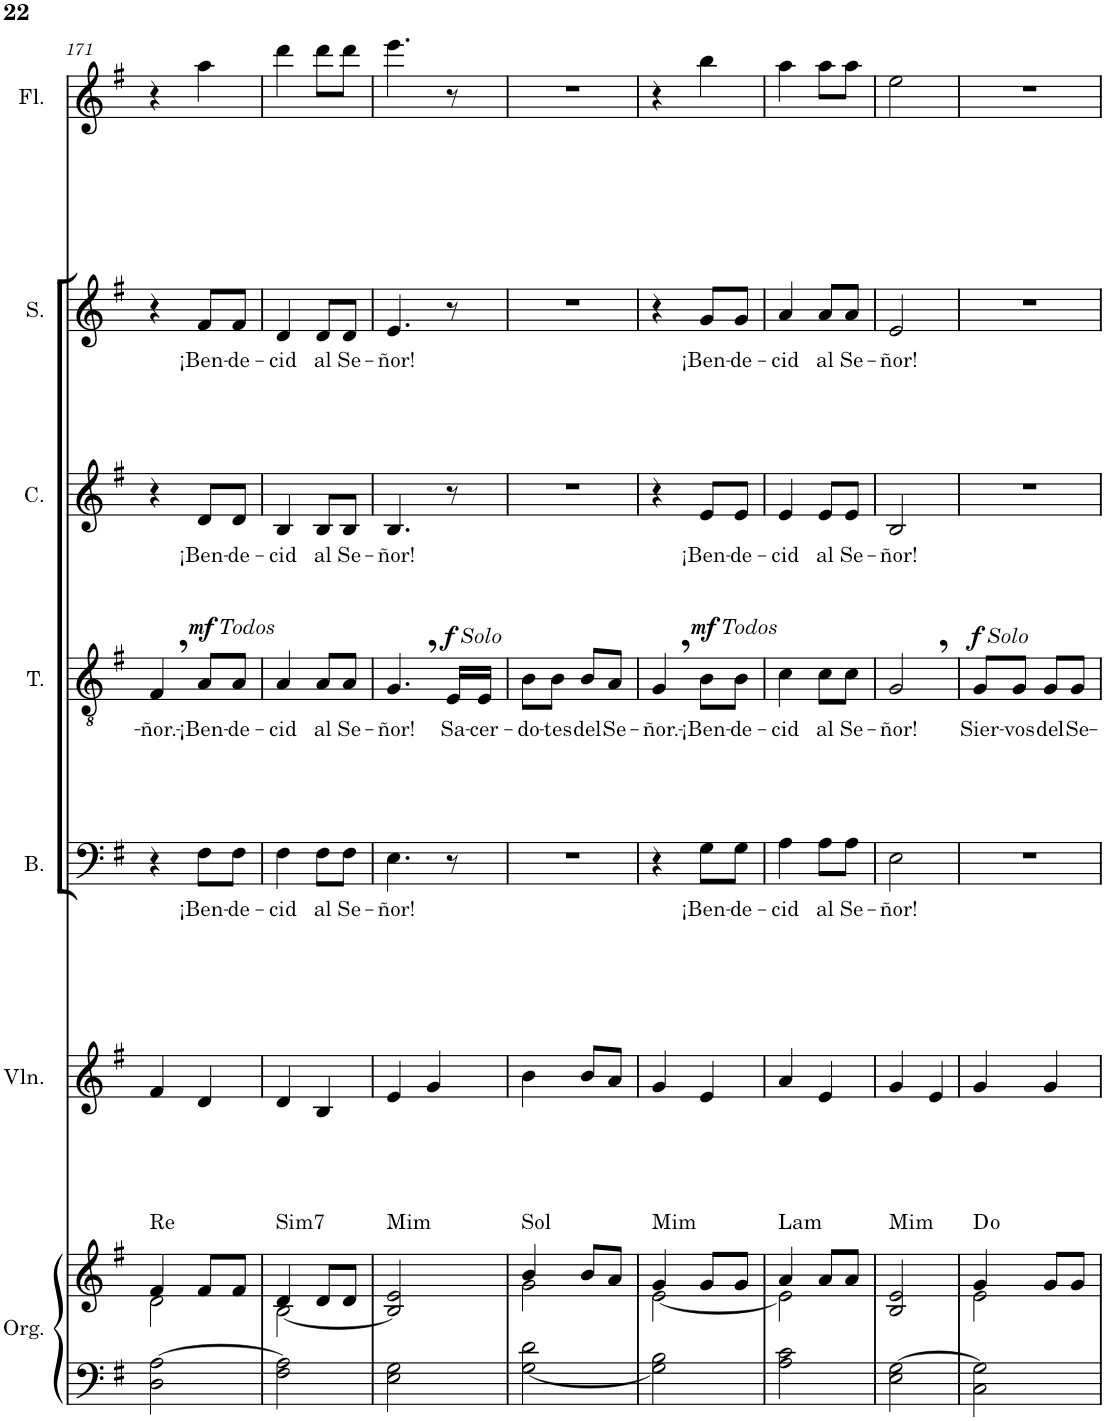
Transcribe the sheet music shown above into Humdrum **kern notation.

**kern	**kern	**harte	**kern	**kern	**text	**kern	**text	**dynam	**kern	**text	**kern	**text	**kern
*part7	*part7	*part7	*part6	*part5	*part5	*part4	*part4	*part4	*part3	*part3	*part2	*part2	*part1
*staff8	*staff7	*	*staff6	*staff5	*staff5	*staff4	*staff4	*staff4	*staff3	*staff3	*staff2	*staff2	*staff1
*I"Órgano	*	*	*I"Violín	*I"Bajo	*	*I"Tenor	*	*	*I"Contralto	*	*I"Soprano	*	*I"Flauta
*	*	*	*I'Vln.	*I'B.	*	*I'T.	*	*	*I'C.	*	*I'S.	*	*I'Fl.
!!LO:PB:g=z
*clefF4	*clefG2	*	*clefG2	*clefF4	*	*clefGv2	*	*	*clefG2	*	*clefG2	*	*clefG2
*k[f#]	*k[f#]	*	*k[f#]	*k[f#]	*	*k[f#]	*	*	*k[f#]	*	*k[f#]	*	*k[f#]
*M2/4	*M2/4	*	*M2/4	*M2/4	*	*M2/4	*	*	*M2/4	*	*M2/4	*	*M2/4
=171	=171	=171	=171	=171	=171	=171	=171	=171	=171	=171	=171	=171	=171
*	*^	*	*	*	*	*	*	*	*	*	*	*	*
!	!	!	!LO:H:kt=Re	!	!	!	!	!LO:LY:b	!	!	!	!	!	!
2D\ [2A\	4f#/	2d\	N	4f#/	4r	.	4F#,/	-ñor.-	.	4r	.	4r	.	4r
!	!	!	!	!	!	!	!LO:TX:a:i:t=Todos	!	!	!	!	!	!	!
!	!	!	!	!	!	!LO:LY:b	!	!LO:LY:b	!LO:DY:a	!	!LO:LY:b	!	!LO:LY:b	!
.	8f#/L	.	.	4d/	8F#\L	¡Ben-	8A/L	¡Ben-	mf	8d/L	¡Ben-	8f#/L	¡Ben-	4aa\
!	!	!	!	!	!	!LO:LY:b	!	!LO:LY:b	!	!	!LO:LY:b	!	!LO:LY:b	!
.	8f#/J	.	.	.	8F#\J	-de-	8A/J	-de-	.	8d/J	-de-	8f#/J	-de-	.
=172	=172	=172	=172	=172	=172	=172	=172	=172	=172	=172	=172	=172	=172	=172
!	!	!	!LO:H:kt=Sim7	!	!	!LO:LY:b	!	!LO:LY:b	!	!	!LO:LY:b	!	!LO:LY:b	!
2F#\ 2A\]	4d/	[2B\	N	4d/	4F#\	-cid	4A/	-cid	.	4B/	-cid	4d/	-cid	4ddd\
!	!	!	!	!	!	!LO:LY:b	!	!LO:LY:b	!	!	!LO:LY:b	!	!LO:LY:b	!
.	8d/L	.	.	4B/	8F#\L	al	8A/L	al	.	8B/L	al	8d/L	al	8ddd\L
!	!	!	!	!	!	!LO:LY:b	!	!LO:LY:b	!	!	!LO:LY:b	!	!LO:LY:b	!
.	8d/J	.	.	.	8F#\J	Se-	8A/J	Se-	.	8B/J	Se-	8d/J	Se-	8ddd\J
*	*v	*v	*	*	*	*	*	*	*	*	*	*	*	*
=173	=173	=173	=173	=173	=173	=173	=173	=173	=173	=173	=173	=173	=173
!	!	!LO:H:kt=Mim	!	!	!LO:LY:b	!	!LO:LY:b	!	!	!LO:LY:b	!	!LO:LY:b	!
2E\ 2G\	2B/] 2e/	N	4e/	4.E\	-ñor!	4.G,/	-ñor!	.	4.B/	-ñor!	4.e/	-ñor!	4.eee\
.	.	.	4g/	.	.	.	.	.	.	.	.	.	.
!	!	!	!	!	!	!LO:TX:a:i:t=Solo	!	!	!	!	!	!	!
!	!	!	!	!	!	!	!LO:LY:b	!LO:DY:a	!	!	!	!	!
.	.	.	.	8r	.	16E/LL	Sa-	f	8r	.	8r	.	8r
!	!	!	!	!	!	!	!LO:LY:b	!	!	!	!	!	!
.	.	.	.	.	.	16E/JJ	-cer-	.	.	.	.	.	.
=174	=174	=174	=174	=174	=174	=174	=174	=174	=174	=174	=174	=174	=174
*	*^	*	*	*	*	*	*	*	*	*	*	*	*
!	!	!	!LO:H:kt=Sol	!	!	!	!	!LO:LY:b	!	!	!	!	!	!
[2G\ 2d\	4b/	2g\	N	4b\	2r	.	8B\L	-do-	.	2r	.	2r	.	2r
!	!	!	!	!	!	!	!	!LO:LY:b	!	!	!	!	!	!
.	.	.	.	.	.	.	8B\J	-tes	.	.	.	.	.	.
!	!	!	!	!	!	!	!	!LO:LY:b	!	!	!	!	!	!
.	8b/L	.	.	8b/L	.	.	8B/L	del	.	.	.	.	.	.
!	!	!	!	!	!	!	!	!LO:LY:b	!	!	!	!	!	!
.	8a/J	.	.	8a/J	.	.	8A/J	Se-	.	.	.	.	.	.
=175	=175	=175	=175	=175	=175	=175	=175	=175	=175	=175	=175	=175	=175	=175
!	!	!	!LO:H:kt=Mim	!	!	!	!	!LO:LY:b	!	!	!	!	!	!
2G\] 2B\	4g/	[2e\	N	4g/	4r	.	4G,/	-ñor.-	.	4r	.	4r	.	4r
!	!	!	!	!	!	!	!LO:TX:a:i:t=Todos	!	!	!	!	!	!	!
!	!	!	!	!	!	!LO:LY:b	!	!LO:LY:b	!LO:DY:a	!	!LO:LY:b	!	!LO:LY:b	!
.	8g/L	.	.	4e/	8G\L	¡Ben-	8B\L	¡Ben-	mf	8e/L	¡Ben-	8g/L	¡Ben-	4bb\
!	!	!	!	!	!	!LO:LY:b	!	!LO:LY:b	!	!	!LO:LY:b	!	!LO:LY:b	!
.	8g/J	.	.	.	8G\J	-de-	8B\J	-de-	.	8e/J	-de-	8g/J	-de-	.
=176	=176	=176	=176	=176	=176	=176	=176	=176	=176	=176	=176	=176	=176	=176
!	!	!	!LO:H:kt=Lam	!	!	!LO:LY:b	!	!LO:LY:b	!	!	!LO:LY:b	!	!LO:LY:b	!
2A\ 2c\	4a/	2e\]	N	4a/	4A\	-cid	4c\	-cid	.	4e/	-cid	4a/	-cid	4aa\
!	!	!	!	!	!	!LO:LY:b	!	!LO:LY:b	!	!	!LO:LY:b	!	!LO:LY:b	!
.	8a/L	.	.	4e/	8A\L	al	8c\L	al	.	8e/L	al	8a/L	al	8aa\L
!	!	!	!	!	!	!LO:LY:b	!	!LO:LY:b	!	!	!LO:LY:b	!	!LO:LY:b	!
.	8a/J	.	.	.	8A\J	Se-	8c\J	Se-	.	8e/J	Se-	8a/J	Se-	8aa\J
*	*v	*v	*	*	*	*	*	*	*	*	*	*	*	*
=177	=177	=177	=177	=177	=177	=177	=177	=177	=177	=177	=177	=177	=177
!	!	!LO:H:kt=Mim	!	!	!LO:LY:b	!	!LO:LY:b	!	!	!LO:LY:b	!	!LO:LY:b	!
2E\ [2G\	2B/ 2e/	N	4g/	2E\	-ñor!	2G/	-ñor!	.	2B/	-ñor!	2e/	-ñor!	2ee\
.	.	.	4e/	.	.	.	.	.	.	.	.	.	.
=178	=178	=178	=178	=178	=178	=178	=178	=178	=178	=178	=178	=178	=178
*	*^	*	*	*	*	*	*	*	*	*	*	*	*
!	!	!	!	!	!	!	!LO:TX:a:i:t=Solo	!	!	!	!	!	!	!
!	!	!	!	!	!	!	!	!LO:LY:b	!LO:DY:a	!	!	!	!	!
2C\ 2G\]	4g/	2e\	D:dim	4g/	2r	.	8G/L	-Sier-	f	2r	.	2r	.	2r
!	!	!	!	!	!	!	!	!LO:LY:b	!	!	!	!	!	!
.	.	.	.	.	.	.	8G/J	-vos	.	.	.	.	.	.
!	!	!	!	!	!	!	!	!LO:LY:b	!	!	!	!	!	!
.	8g/L	.	.	4g/	.	.	8G/L	del	.	.	.	.	.	.
!	!	!	!	!	!	!	!	!LO:LY:b	!	!	!	!	!	!
.	8g/J	.	.	.	.	.	8G/J	Se-	.	.	.	.	.	.
*	*v	*v	*	*	*	*	*	*	*	*	*	*	*	*
=	=	=	=	=	=	=	=	=	=	=	=	=	=
*-	*-	*-	*-	*-	*-	*-	*-	*-	*-	*-	*-	*-	*-
